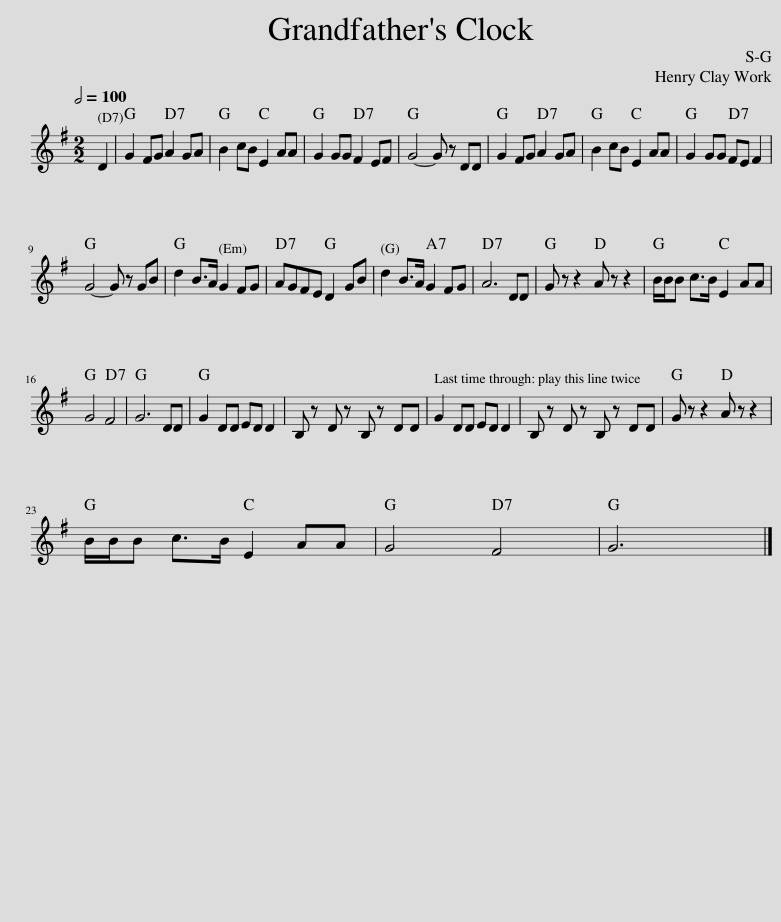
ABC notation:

X:1
L:1/8
Q:1/2=100
M:2/2
I:linebreak $
K:G
V:1 treble
V:1
 D2 | G2 FG A2 GA | B2 cB E2 AA | G2 GG F2 EF | G4- G z DD | %5
 G2 FG A2 GA | B2 cB E2 AA | G2 GG FE F2 |$ G4- G z GB | d2 B>A G2 FG | %10
 AGFE D2 GB | d2 B>A G2 FG | A6 DD | G z z2 A z z2 | B/B/B c>B E2 AA |$ %15
 G4 F4 | G6 DD | G2 DD ED D2 | B, z D z B, z DD | G2 DD ED D2 | %20
 B, z D z B, z DD | G z z2 A z z2 |$ B/B/B c>B E2 AA | G4 F4 | G6 |] %25
